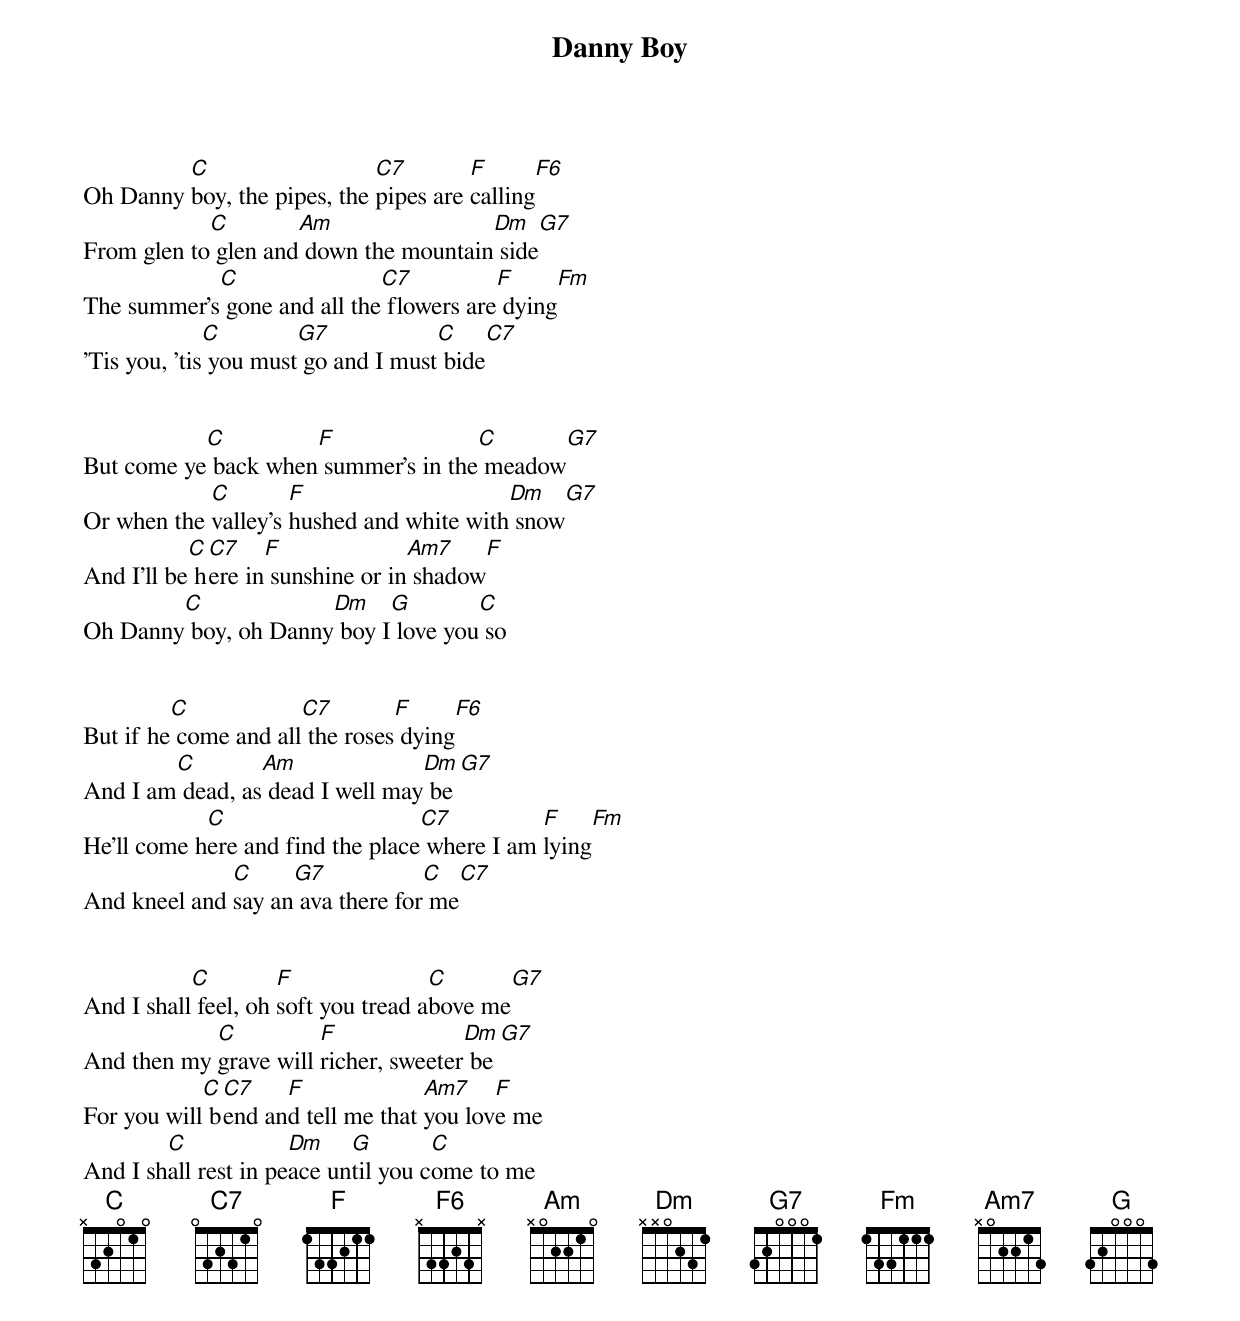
Danny Boy

         C                   C7        F      F6
Oh Danny boy, the pipes, the pipes are calling
            C        Am                Dm   G7
From glen to glen and down the mountain side
            C                C7          F     Fm
The summer's gone and all the flowers are dying
              C        G7            C    C7
'Tis you, 'tis you must go and I must bide


           C         F               C      G7
But come ye back when summer's in the meadow
            C        F                    Dm   G7
Or when the valley's hushed and white with snow
           C C7    F              Am7    F
And I'll be here in sunshine or in shadow
        C             Dm    G        C
Oh Danny boy, oh Danny boy I love you so


         C            C7        F      F6
But if he come and all the roses dying
        C        Am              Dm   G7
And I am dead, as dead I well may be
            C                     C7          F     Fm
He'll come here and find the place where I am lying
              C     G7            C    C7
And kneel and say an ava there for me


           C         F               C      G7
And I shall feel, oh soft you tread above me
            C          F              Dm   G7
And then my grave will richer, sweeter be
            C C7    F              Am7    F
For you will bend and tell me that you love me
        C             Dm    G        C
And I shall rest in peace until you come to me
